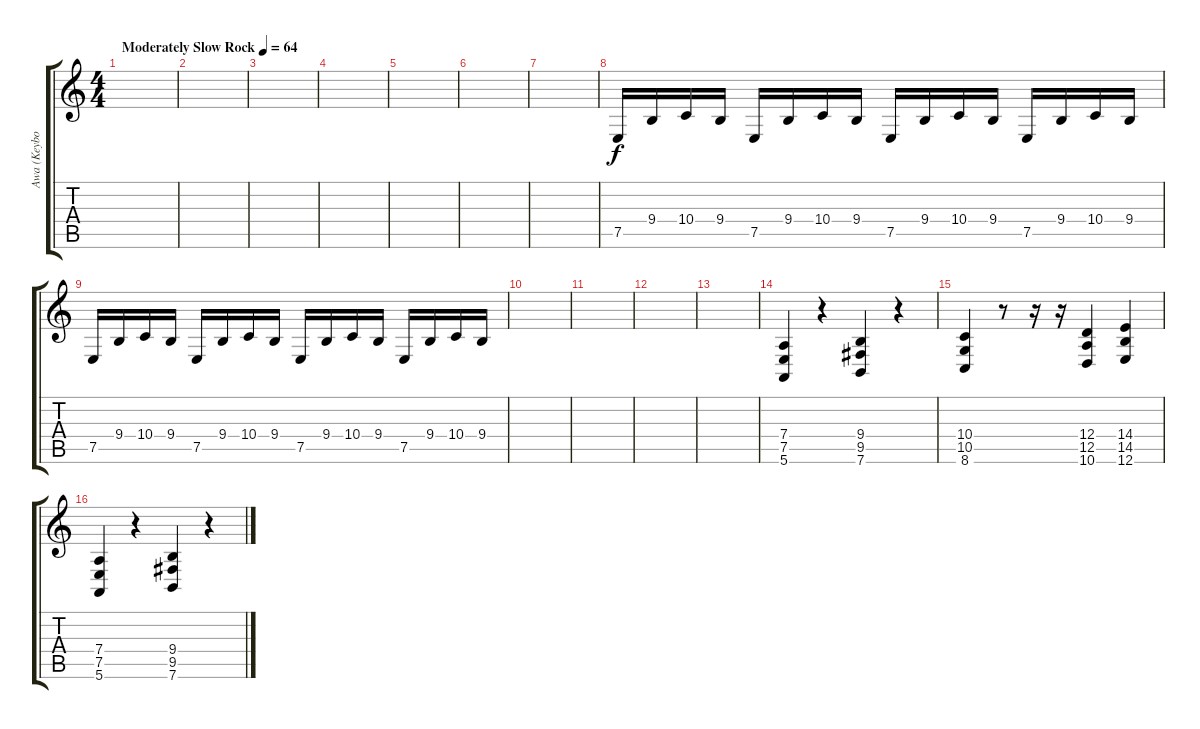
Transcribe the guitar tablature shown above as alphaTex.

\track ("Awa (Keyboard)" "Awa (Keybo") {instrument electricgrandpiano}
\staff {score tabs}
\tuning (E4 B3 G3 D3 A2 E2) {hide}
\ts (4 4)
\tempo (64 "Moderately Slow Rock")
\clef g2
\ks c
|
|
|
|
|
|
|
7.5.16 9.4.16 10.4.16 9.4.16 7.5.16 9.4.16 10.4.16 9.4.16 7.5.16 9.4.16 10.4.16 9.4.16 7.5.16 9.4.16 10.4.16 9.4.16 |
7.5.16 9.4.16 10.4.16 9.4.16 7.5.16 9.4.16 10.4.16 9.4.16 7.5.16 9.4.16 10.4.16 9.4.16 7.5.16 9.4.16 10.4.16 9.4.16 |
|
|
|
|
(7.4 7.5 5.6).4 r.4 (9.4 9.5 7.6).4 r.4 |
(10.4 10.5 8.6).4 r.8 r.16 r.16 (12.4 12.5 10.6).4 (14.4 14.5 12.6).4 |
(7.4 7.5 5.6).4 r.4 (9.4 9.5 7.6).4 r.4
